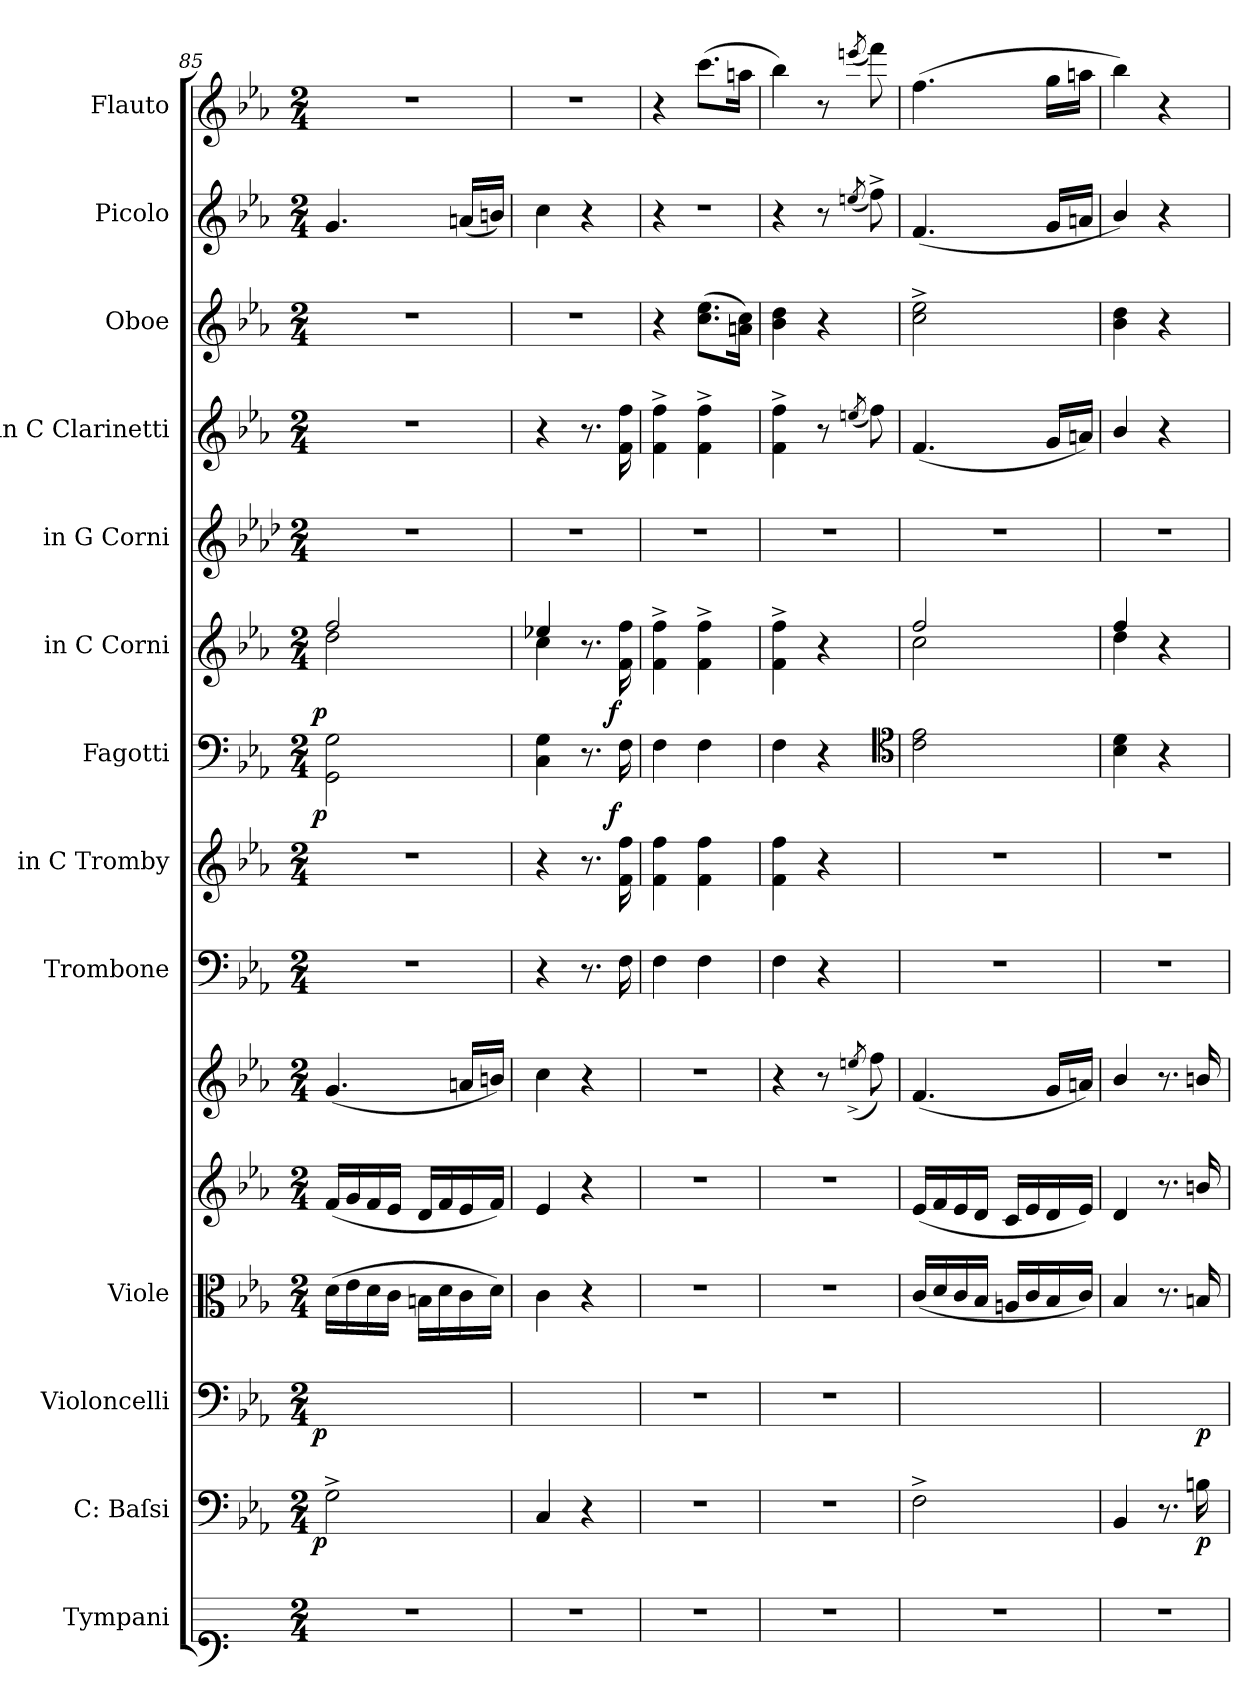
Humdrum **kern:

**kern	**kern	**dynam	**kern	**dynam	**kern	**kern	**kern	**kern	**kern	**kern	**dynam	**kern	**dynam	**kern	**kern	**kern	**kern	**kern
*part15	*part14	*part14	*part13	*part13	*part12	*part11	*part10	*part9	*part8	*part7	*part7	*part6	*part6	*part5	*part4	*part3	*part2	*part1
*staff15	*staff14	*staff14	*staff13	*staff13	*staff12	*staff11	*staff10	*staff9	*staff8	*staff7	*staff7	*staff6	*staff6	*staff5	*staff4	*staff3	*staff2	*staff1
*I"Tympani	*I"C: Baſsi	*	*I"Violoncelli	*	*I"Viole	*	*	*I"Trombone	*I"in C Tromby	*I"Fagotti	*	*I"in C Corni	*	*I"in G Corni	*I"in C Clarinetti	*I"Oboe	*I"Picolo	*I"Flauto
*	*I'cb	*	*I'vlc	*	*	*	*	*I'trb	*	*I'fag	*	*	*	*	*	*I'ob	*	*I'fl
*clefF1	*clefF4	*	*clefF4	*	*clefC3	*clefG2	*clefG2	*clefF4	*clefG2	*clefF4	*	*clefG2	*	*clefG2	*clefG2	*clefG2	*clefG2	*clefG2
*	*	*	*	*	*	*	*	*	*	*	*	*	*	*ITrd3c5	*	*	*	*
*k[]	*k[b-e-a-]	*	*k[b-e-a-]	*	*k[b-e-a-]	*k[b-e-a-]	*k[b-e-a-]	*k[b-e-a-]	*k[b-e-a-]	*k[b-e-a-]	*	*k[b-e-a-]	*	*k[b-e-a-]	*k[b-e-a-]	*k[b-e-a-]	*k[b-e-a-]	*k[b-e-a-]
*M2/4	*M2/4	*	*M2/4	*	*M2/4	*M2/4	*M2/4	*M2/4	*M2/4	*M2/4	*	*M2/4	*	*M2/4	*M2/4	*M2/4	*M2/4	*M2/4
=85	=85	=85	=85	=85	=85	=85	=85	=85	=85	=85	=85	=85	=85	=85	=85	=85	=85	=85
*	*	*	*	*	*	*	*	*	*	*	*	*^	*	*	*	*	*	*
!	!	!LO:DY:rj	!	!LO:DY:rj	!	!	!	!	!	!	!LO:DY:rj	!	!	!LO:DY:rj	!	!	!	!	!
2r	2G^\	p	2G^\yy	p	(16d\LL	(16f/LL	(4.g/	2r	2r	2GG\ 2G\	p	2ff/	2dd\	p	2r	2r	2r	4.g/	2r
.	.	.	.	.	16e-\	16g/	.	.	.	.	.	.	.	.	.	.	.	.	.
.	.	.	.	.	16d\	16f/	.	.	.	.	.	.	.	.	.	.	.	.	.
.	.	.	.	.	16c\JJ	16e-/JJ	.	.	.	.	.	.	.	.	.	.	.	.	.
.	.	.	.	.	16Bn\LL	16d/LL	.	.	.	.	.	.	.	.	.	.	.	.	.
.	.	.	.	.	16d\	16f/	.	.	.	.	.	.	.	.	.	.	.	.	.
.	.	.	.	.	16c\	16e-/	16an/LL	.	.	.	.	.	.	.	.	.	.	(16an/LL	.
.	.	.	.	.	16d\JJ)	16f/JJ)	16bn/JJ)	.	.	.	.	.	.	.	.	.	.	16bn/JJ)	.
=86	=86	=86	=86	=86	=86	=86	=86	=86	=86	=86	=86	=86	=86	=86	=86	=86	=86	=86	=86
2r	4C/	.	4C/yy	.	4c\	4e-/	4cc\	4r	4r	4C\ 4G\	.	4ee-X/	4cc\	.	2r	4r	2r	4cc\	2r
.	4r	.	4ryy	.	4r	4r	4r	8.r	8.r	8.r	.	8.r	8.ryy	.	.	8.r	.	4r	.
!	!	!	!	!	!	!	!	!	!	!	!LO:DY:rj	!	!	!LO:DY:rj	!	!	!	!	!
.	.	.	.	.	.	.	.	16F\	16f\ 16ff\	16F\	f	16f\ 16ff\	16ryy	f	.	16f\ 16ff\	.	.	.
*	*	*	*	*	*	*	*	*	*	*	*	*v	*v	*	*	*	*	*	*
=87	=87	=87	=87	=87	=87	=87	=87	=87	=87	=87	=87	=87	=87	=87	=87	=87	=87	=87
2r	2r	.	2r	.	2r	2r	2r	4F\	4f\ 4ff\	4F\	.	4f^<\ 4ff^<\	.	2r	4f^<\ 4ff^<\	4r	4r	4r
!	!	!	!	!	!	!	!	!	!	!	!	!	!	!	!	!	!LO:N:vis=1	!
.	.	.	.	.	.	.	.	4F\	4f\ 4ff\	4F\	.	4f^<\ 4ff^<\	.	.	4f^<\ 4ff^<\	(8.cc\ 8.ee-\L	4r	(8.ccc\L
.	.	.	.	.	.	.	.	.	.	.	.	.	.	.	.	16an\ 16cc\Jk)	.	16aan\Jk
=88	=88	=88	=88	=88	=88	=88	=88	=88	=88	=88	=88	=88	=88	=88	=88	=88	=88	=88
2r	2r	.	2r	.	2r	2r	4r	4F\	4f\ 4ff\	4F\	.	4f^<\ 4ff^<\	.	2r	4f^<\ 4ff^<\	4b-\ 4dd\	4r	4bb-\)
.	.	.	.	.	.	.	8r	4r	4r	4r	.	4r	.	.	8r	4r	8r	8r
.	.	.	.	.	.	.	(8qeen^</	.	.	.	.	.	.	.	(8qeen/	.	(8qeen/	(8qeeen/
.	.	.	.	.	.	.	8ff\)	.	.	.	.	.	.	.	8ff\)	.	8ff^<\)	8fff\)
*	*	*	*	*	*	*	*	*	*	*clefC4	*	*	*	*	*	*	*	*
=89	=89	=89	=89	=89	=89	=89	=89	=89	=89	=89	=89	=89	=89	=89	=89	=89	=89	=89
*	*	*	*	*	*	*	*	*	*	*	*	*^	*	*	*	*	*	*
2r	2F^<\	.	2F^<\yy	.	(16c/LL	(16e-/LL	(4.f/	2r	2r	2c\ 2e-\	.	2ff/	2cc\	.	2r	(4.f/	2cc^<\ 2ee-^<\	(4.f/	(4.ff\
.	.	.	.	.	16d/	16f/	.	.	.	.	.	.	.	.	.	.	.	.	.
.	.	.	.	.	16c/	16e-/	.	.	.	.	.	.	.	.	.	.	.	.	.
.	.	.	.	.	16B-/JJ	16d/JJ	.	.	.	.	.	.	.	.	.	.	.	.	.
.	.	.	.	.	16An/LL	16c/LL	.	.	.	.	.	.	.	.	.	.	.	.	.
.	.	.	.	.	16c/	16e-/	.	.	.	.	.	.	.	.	.	.	.	.	.
.	.	.	.	.	16B-/	16d/	16g/LL	.	.	.	.	.	.	.	.	16g/LL	.	16g/LL	16gg\LL
.	.	.	.	.	16c/JJ)	16e-/JJ)	16an/JJ)	.	.	.	.	.	.	.	.	16an/JJ)	.	16an/JJ	16aan\JJ
=90	=90	=90	=90	=90	=90	=90	=90	=90	=90	=90	=90	=90	=90	=90	=90	=90	=90	=90	=90
2r	4BB-/	.	4BB-/yy	.	4B-/	4d/	4b-/	2r	2r	4B-\ 4d\	.	4ff/	4dd\	.	2r	4b-/	4b-\ 4dd\	4b-/)	4bb-\)
.	8.r	.	8.ryy	.	8.r	8.r	8.r	.	.	4r	.	4r	4ryy	.	.	4r	4r	4r	4r
.	16Bn\	p	16Bn\yy	p	16Bn/	16bn/	16bn/	.	.	.	.	.	.	.	.	.	.	.	.
*	*	*	*	*	*	*	*	*	*	*	*	*v	*v	*	*	*	*	*	*
=	=	=	=	=	=	=	=	=	=	=	=	=	=	=	=	=	=	=
*-	*-	*-	*-	*-	*-	*-	*-	*-	*-	*-	*-	*-	*-	*-	*-	*-	*-	*-
